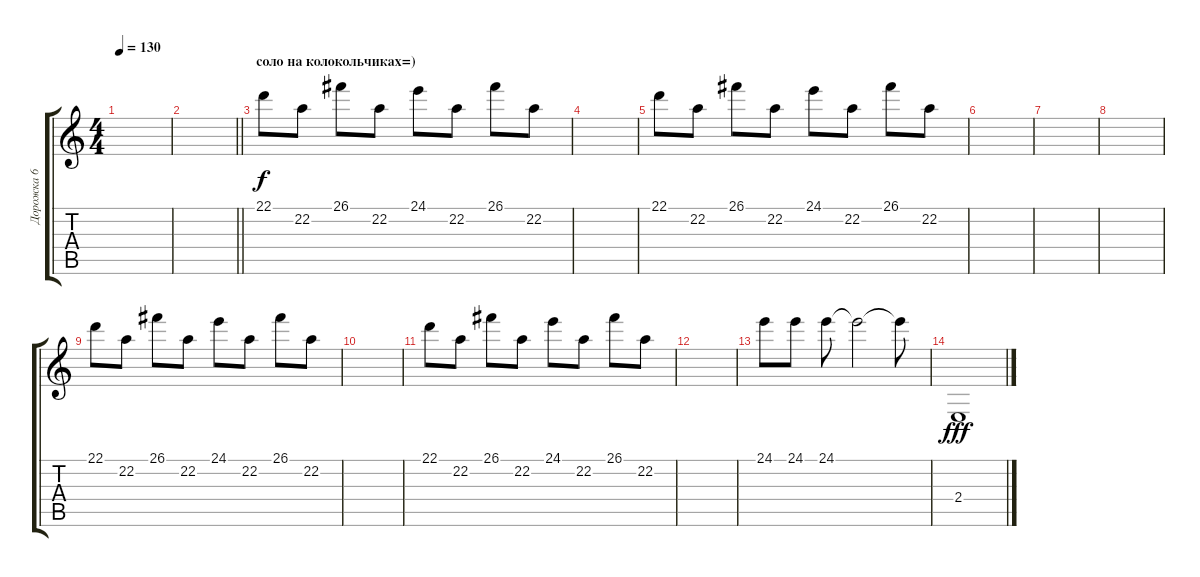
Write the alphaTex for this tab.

\track ("Дорожка 6" "Дорожка 6") {instrument tubularbells}
\staff {score tabs}
\tuning (E4 B3 G3 D3 A2 E2) {hide}
\ts (4 4)
\tempo 130
\clef g2
\ks c
|
\barLineRight lightlight
|
\section ("" "соло на колокольчиках=)")
22.1.8 22.2.8 26.1.8 22.2.8 24.1.8 22.2.8 26.1.8 22.2.8 |
|
22.1.8 22.2.8 26.1.8 22.2.8 24.1.8 22.2.8 26.1.8 22.2.8 |
|
|
|
22.1.8 22.2.8 26.1.8 22.2.8 24.1.8 22.2.8 26.1.8 22.2.8 |
|
22.1.8 22.2.8 26.1.8 22.2.8 24.1.8 22.2.8 26.1.8 22.2.8 |
|
24.1.8 24.1.8 24.1.8 24.1{t}.2{dy f} 24.1{t}.8 |
2.4.1{dy fff}
